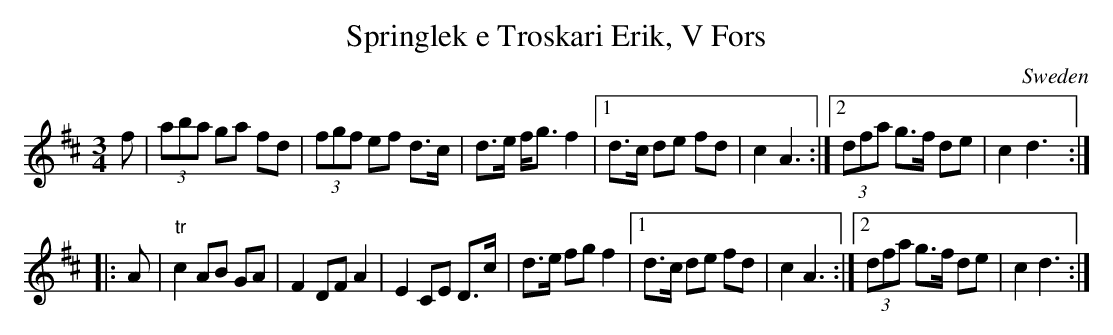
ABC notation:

X:1
T:Springlek e Troskari Erik, V Fors
O:Sweden
M:3/4
K:D
f|\
(3aba ga fd|(3fgf ef d>c|d>e f<g f2\
|1  d>c de fd|c2 A3\
:|2 (3dfa g>f de|c2 d3 ::
A|\
"tr"c2 AB GA|F2 DF A2|E2 CE D>c|d>e fg f2\
|1  d>c de fd|c2 A3 \
:|2 (3dfa g>f de|c2 d3:|
